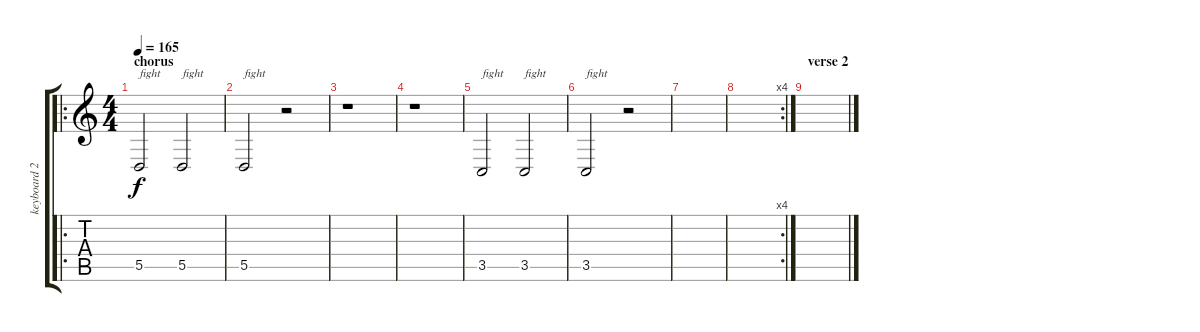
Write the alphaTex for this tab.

\track ("keyboard 2" "keyboard 2") {instrument stringensemble2}
\staff {score tabs}
\tuning (E4 B3 G3 D3 A2 E2) {hide}
\ro
\ts (4 4)
\section ("" "chorus")
\tempo 165
\clef g2
\ks c
5.5.2{txt "fight" dy f volume 13 instrument orchestrahit} 5.5.2{txt "fight"} |
5.5.2{txt "fight"} r.2 |
r.1 |
r.1 |
3.5.2{txt "fight"} 3.5.2{txt "fight"} |
3.5.2{txt "fight"} r.2 |
|
\rc 4
|
\section ("" "verse 2")
